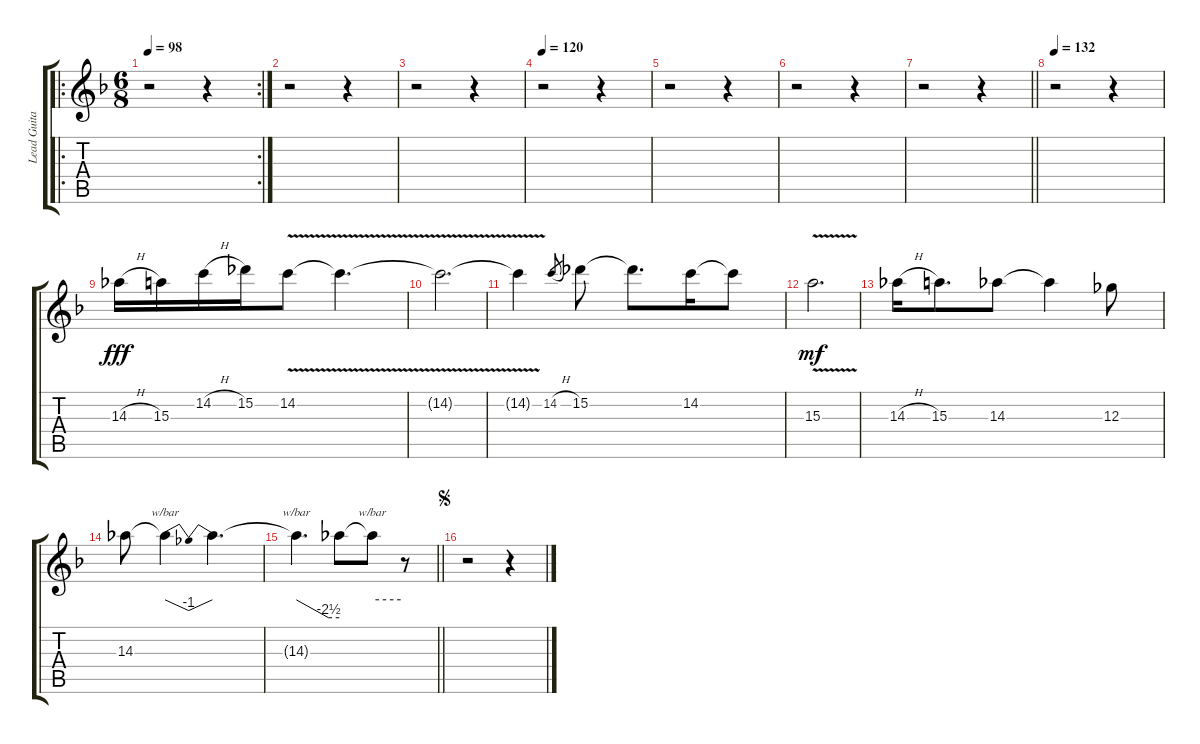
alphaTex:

\track ("Lead Guitar" "Lead Guita") {instrument overdrivenguitar}
\staff {score tabs}
\tuning (Eb4 Bb3 Gb3 Db3 Ab2 Eb2) {hide}
\ro
\rc 2
\ts (6 8)
\tempo 98
\clef g2
\ks f
r.2{dy mf} r.4 |
r.2 r.4 |
r.2 r.4 |
\tempo 120
r.2 r.4 |
r.2 r.4 |
r.2 r.4 |
\barLineRight lightlight
r.2 r.4 |
\tempo 132
r.2 r.4 |
14.3{h}.16{dy fff} 15.3.16 14.2{h}.16 15.2.16 14.2{v}.8 14.2{v t}.4{d} |
14.2{v t}.2{d} |
14.2{v t}.4 14.2{h}.8{gr} 15.2.8 15.2{t}.8{d} 14.2.16 14.2{t}.8 |
15.3{v}.2{d dy mf} |
14.3{h}.16 15.3.8{d} 14.3.8 14.3{t}.4 12.3.8 |
14.3.8 14.3{t}.4{tbe (dip default 0 0 30 -4 60 0)} 14.3{t}.4{d} |
\barLineRight lightlight
14.3{t}.4{d tbe (custom default 0 0 45 -10 60 -10)} 14.3{t}.8 14.3{t}.8{tbe (hold default 0 0 60 0)} r.8 |
\jump segno
r.2 r.4
